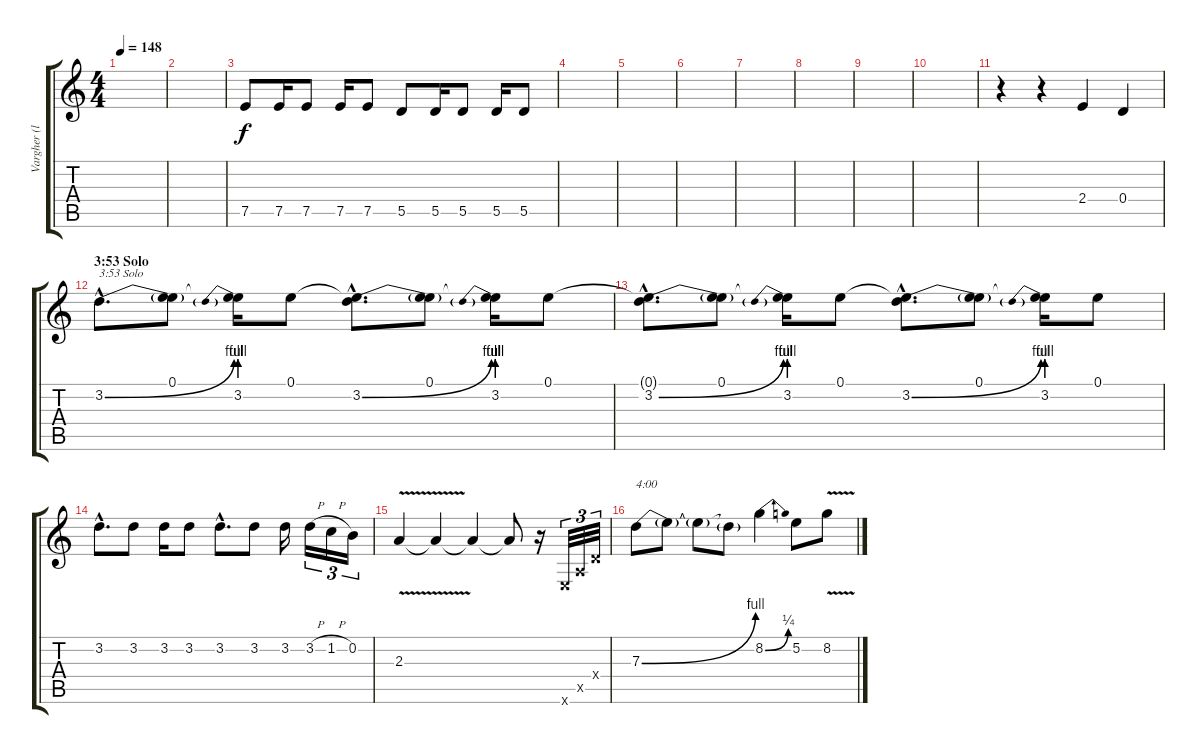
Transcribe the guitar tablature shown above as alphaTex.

\track ("Vargher (left)" "Vargher (l") {instrument overdrivenguitar}
\staff {score tabs}
\tuning (E4 B3 G3 D3 A2 E2) {hide}
\ts (4 4)
\tempo 148
\clef g2
\ks c
|
|
7.5.8 7.5.16 7.5.8 7.5.16 7.5.8 5.5.8 5.5.16 5.5.8 5.5.16 5.5.8 |
|
|
|
|
|
|
|
r.4 r.4 2.4.4 0.4.4 |
\section ("" "3:53 Solo")
3.2{be (bend 0 0 60 4) hac}.8{d txt "3:53 Solo" volume 15} (0.1 3.2{t}).8 (0.1{t} 3.2{be (prebend 0 4 60 4)}).16 0.1.8 (0.1{hac t} 3.2{be (bend 0 0 60 4) hac}).8{d} (0.1 3.2{t}).8 (0.1{t} 3.2{be (prebend 0 4 60 4)}).16 0.1.8 |
(0.1{hac t} 3.2{be (bend 0 0 60 4) hac}).8{d} (0.1 3.2{t}).8 (0.1{t} 3.2{be (prebend 0 4 60 4)}).16 0.1.8 (0.1{hac t} 3.2{be (bend 0 0 60 4) hac}).8{d} (0.1 3.2{t}).8 (0.1{t} 3.2{be (prebend 0 4 60 4)}).16 0.1.8 |
3.2{hac}.8{d} 3.2.8 3.2.16 3.2.8 3.2{hac}.8{d} 3.2.8 3.2.16 3.2{h}.16{tu (3 2)} 1.2{h}.16{tu (3 2)} 0.2.16{tu (3 2)} |
2.3{v}.4 2.3{t}.4 2.3{t}.4 2.3{t}.8 r.16 0.6{x}.32{tu (3 2)} 0.5{x}.32{tu (3 2)} 0.4{x}.32{tu (3 2)} |
7.3{be (bend 0 0 60 4)}.8{txt "4:00"} 7.3{t}.8 7.3{t}.8 7.3{t}.8 8.2{be (bend 0 0 60 1)}.4 5.2.8 8.2{v}.8
